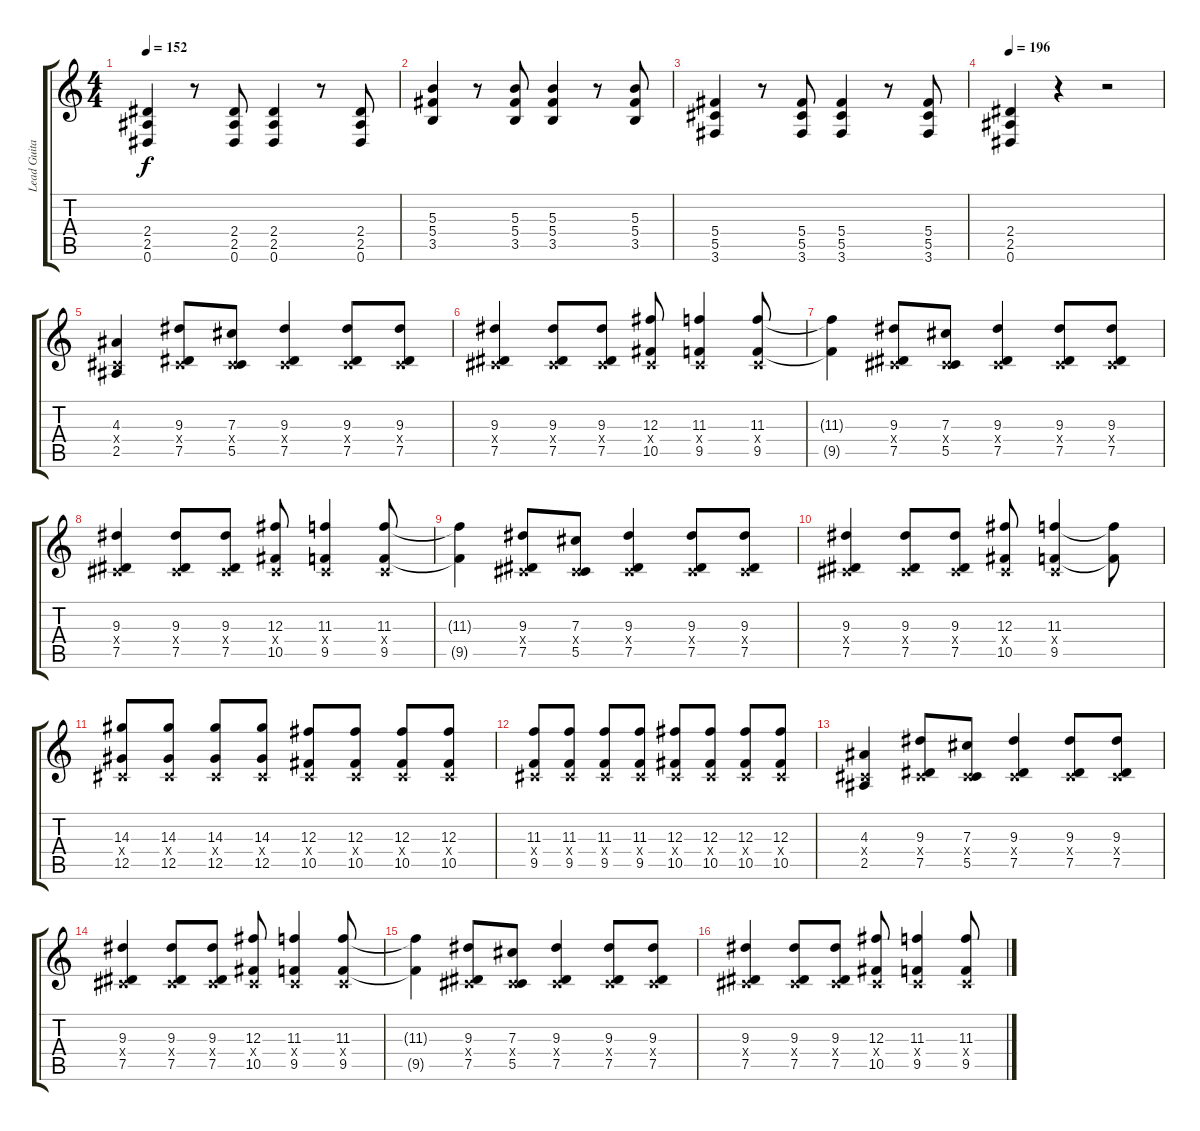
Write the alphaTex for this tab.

\track ("Lead Guitar  " "Lead Guita") {instrument overdrivenguitar}
\staff {score tabs}
\tuning (Eb4 Bb3 Gb3 Db3 Ab2 Eb2) {hide}
\ts (4 4)
\tempo 152
\clef g2
\ks c
(2.4 2.5 0.6).4{dy f} r.8 (2.4 2.5 0.6).8 (2.4 2.5 0.6).4 r.8 (2.4 2.5 0.6).8 |
(5.3 5.4 3.5).4 r.8 (5.3 5.4 3.5).8 (5.3 5.4 3.5).4 r.8 (5.3 5.4 3.5).8 |
(5.4 5.5 3.6).4 r.8 (5.4 5.5 3.6).8 (5.4 5.5 3.6).4 r.8 (5.4 5.5 3.6).8 |
\tempo 196
(2.4 2.5 0.6).4 r.4 r.2 |
(4.3 0.4{x} 2.5).4 (9.3 0.4{x} 7.5).8 (7.3 0.4{x} 5.5).8 (9.3 0.4{x} 7.5).4 (9.3 0.4{x} 7.5).8 (9.3 0.4{x} 7.5).8 |
(9.3 0.4{x} 7.5).4 (9.3 0.4{x} 7.5).8 (9.3 0.4{x} 7.5).8 (12.3 0.4{x} 10.5).8 (11.3 0.4{x} 9.5).4 (11.3 0.4{x} 9.5).8 |
(11.3{t} 9.5{t}).4 (9.3 0.4{x} 7.5).8 (7.3 0.4{x} 5.5).8 (9.3 0.4{x} 7.5).4 (9.3 0.4{x} 7.5).8 (9.3 0.4{x} 7.5).8 |
(9.3 0.4{x} 7.5).4 (9.3 0.4{x} 7.5).8 (9.3 0.4{x} 7.5).8 (12.3 0.4{x} 10.5).8 (11.3 0.4{x} 9.5).4 (11.3 0.4{x} 9.5).8 |
(11.3{t} 9.5{t}).4 (9.3 0.4{x} 7.5).8 (7.3 0.4{x} 5.5).8 (9.3 0.4{x} 7.5).4 (9.3 0.4{x} 7.5).8 (9.3 0.4{x} 7.5).8 |
(9.3 0.4{x} 7.5).4 (9.3 0.4{x} 7.5).8 (9.3 0.4{x} 7.5).8 (12.3 0.4{x} 10.5).8 (11.3 0.4{x} 9.5).4 (11.3{t} 9.5{t}).8 |
(14.3 0.4{x} 12.5).8 (14.3 0.4{x} 12.5).8 (14.3 0.4{x} 12.5).8 (14.3 0.4{x} 12.5).8 (12.3 0.4{x} 10.5).8 (12.3 0.4{x} 10.5).8 (12.3 0.4{x} 10.5).8 (12.3 0.4{x} 10.5).8 |
(11.3 0.4{x} 9.5).8 (11.3 0.4{x} 9.5).8 (11.3 0.4{x} 9.5).8 (11.3 0.4{x} 9.5).8 (12.3 0.4{x} 10.5).8 (12.3 0.4{x} 10.5).8 (12.3 0.4{x} 10.5).8 (12.3 0.4{x} 10.5).8 |
(4.3 0.4{x} 2.5).4 (9.3 0.4{x} 7.5).8 (7.3 0.4{x} 5.5).8 (9.3 0.4{x} 7.5).4 (9.3 0.4{x} 7.5).8 (9.3 0.4{x} 7.5).8 |
(9.3 0.4{x} 7.5).4 (9.3 0.4{x} 7.5).8 (9.3 0.4{x} 7.5).8 (12.3 0.4{x} 10.5).8 (11.3 0.4{x} 9.5).4 (11.3 0.4{x} 9.5).8 |
(11.3{t} 9.5{t}).4 (9.3 0.4{x} 7.5).8 (7.3 0.4{x} 5.5).8 (9.3 0.4{x} 7.5).4 (9.3 0.4{x} 7.5).8 (9.3 0.4{x} 7.5).8 |
(9.3 0.4{x} 7.5).4 (9.3 0.4{x} 7.5).8 (9.3 0.4{x} 7.5).8 (12.3 0.4{x} 10.5).8 (11.3 0.4{x} 9.5).4 (11.3 0.4{x} 9.5).8
